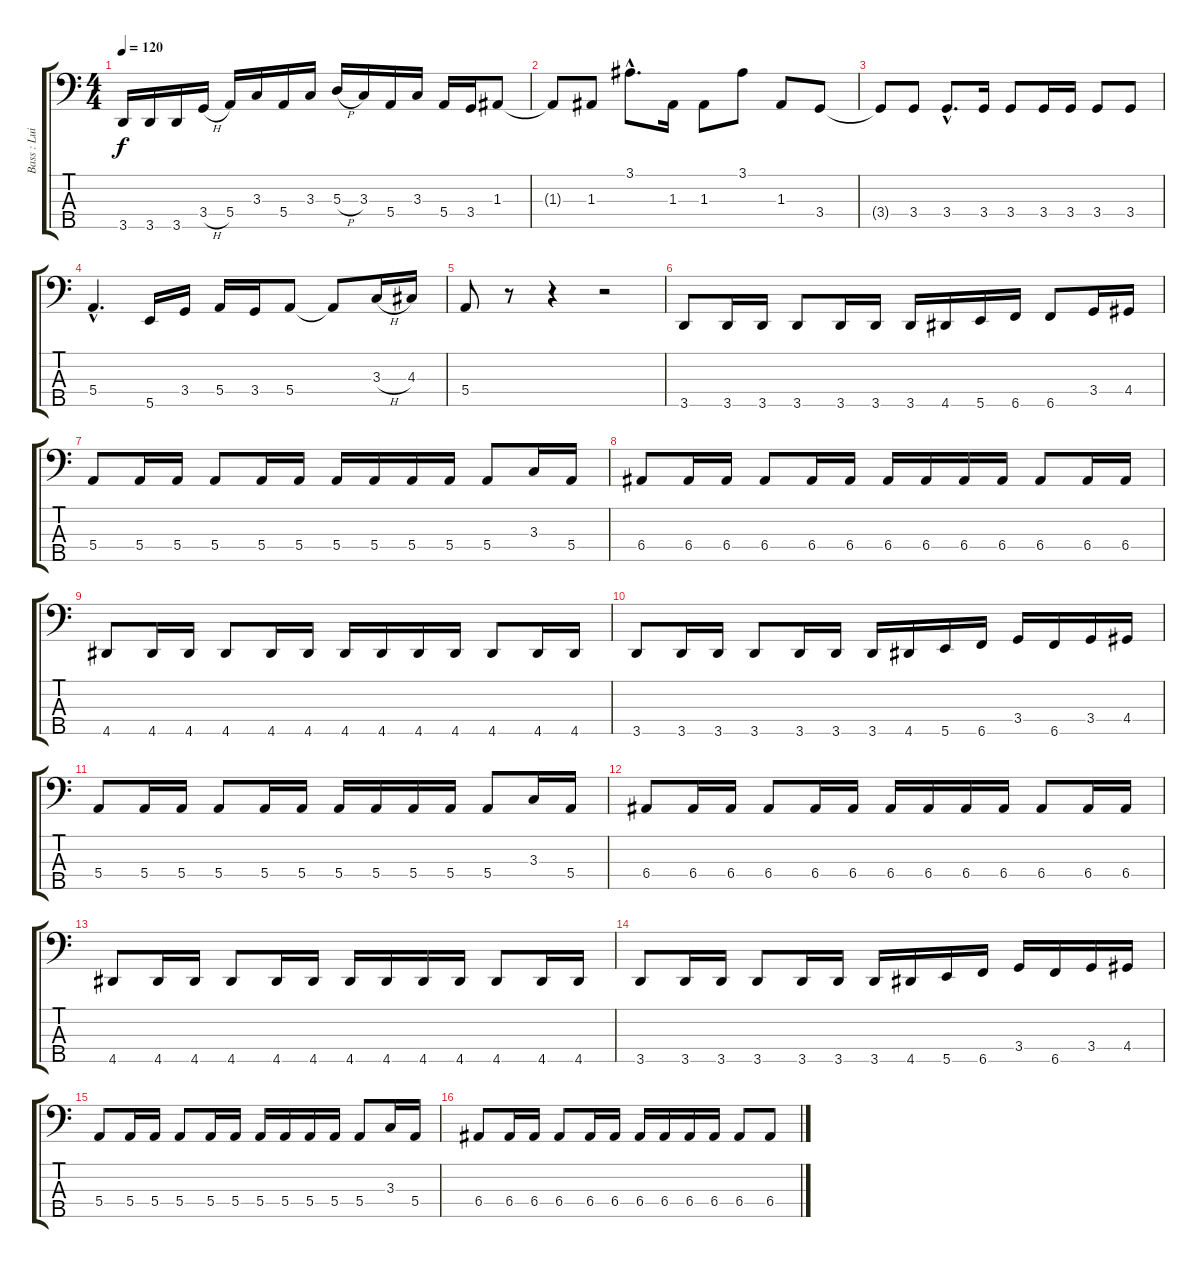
\track ("Bass : Luis Mariutti" "Bass : Lui") {instrument slapbass1}
\staff {score tabs}
\tuning (G2 D2 A1 E1 B0) {hide}
\ts (4 4)
\tempo 120
\clef f4
\ks c
3.5.16{dy f} 3.5.16 3.5.16 3.4{h}.16 5.4.16 3.3.16 5.4.16 3.3.16 5.3{h}.16 3.3.16 5.4.16 3.3.16 5.4.16 3.4.16 1.3.8 |
1.3{t}.8 1.3.8 3.1{hac}.8{d} 1.3.16 1.3.8 3.1.8 1.3.8 3.4.8 |
3.4{t}.8 3.4.8 3.4{hac}.8{d} 3.4.16 3.4.8 3.4.16 3.4.16 3.4.8 3.4.8 |
5.4{hac}.4{d} 5.5.16 3.4.16 5.4.16 3.4.16 5.4.8 5.4{t}.8 3.3{h}.16 4.3.16 |
5.4.8 r.8 r.4 r.2 |
3.5.8 3.5.16 3.5.16 3.5.8 3.5.16 3.5.16 3.5.16 4.5.16 5.5.16 6.5.16 6.5.8 3.4.16 4.4.16 |
5.4.8 5.4.16 5.4.16 5.4.8 5.4.16 5.4.16 5.4.16 5.4.16 5.4.16 5.4.16 5.4.8 3.3.16 5.4.16 |
6.4.8 6.4.16 6.4.16 6.4.8 6.4.16 6.4.16 6.4.16 6.4.16 6.4.16 6.4.16 6.4.8 6.4.16 6.4.16 |
4.5.8 4.5.16 4.5.16 4.5.8 4.5.16 4.5.16 4.5.16 4.5.16 4.5.16 4.5.16 4.5.8 4.5.16 4.5.16 |
3.5.8 3.5.16 3.5.16 3.5.8 3.5.16 3.5.16 3.5.16 4.5.16 5.5.16 6.5.16 3.4.16 6.5.16 3.4.16 4.4.16 |
5.4.8 5.4.16 5.4.16 5.4.8 5.4.16 5.4.16 5.4.16 5.4.16 5.4.16 5.4.16 5.4.8 3.3.16 5.4.16 |
6.4.8 6.4.16 6.4.16 6.4.8 6.4.16 6.4.16 6.4.16 6.4.16 6.4.16 6.4.16 6.4.8 6.4.16 6.4.16 |
4.5.8 4.5.16 4.5.16 4.5.8 4.5.16 4.5.16 4.5.16 4.5.16 4.5.16 4.5.16 4.5.8 4.5.16 4.5.16 |
3.5.8 3.5.16 3.5.16 3.5.8 3.5.16 3.5.16 3.5.16 4.5.16 5.5.16 6.5.16 3.4.16 6.5.16 3.4.16 4.4.16 |
5.4.8 5.4.16 5.4.16 5.4.8 5.4.16 5.4.16 5.4.16 5.4.16 5.4.16 5.4.16 5.4.8 3.3.16 5.4.16 |
6.4.8 6.4.16 6.4.16 6.4.8 6.4.16 6.4.16 6.4.16 6.4.16 6.4.16 6.4.16 6.4.8 6.4.8
